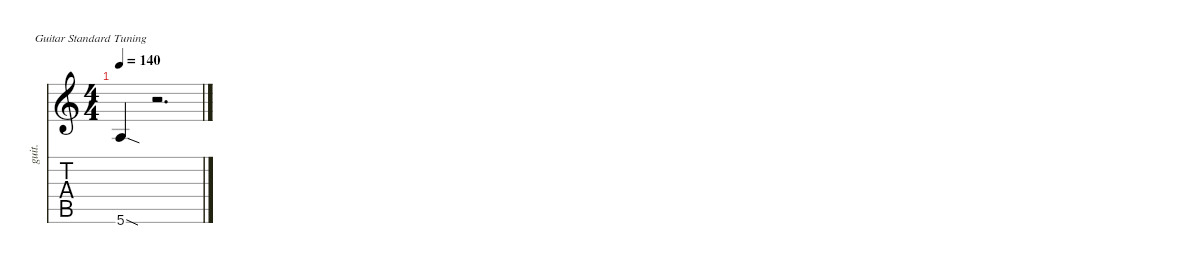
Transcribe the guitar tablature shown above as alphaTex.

\defaultSystemsLayout 4
\hideDynamics
\bracketExtendMode nobrackets
\otherSystemsTrackNameOrientation horizontal
\track ("Guitar1-bu" "guit.") {instrument acousticguitarnylon}
\staff {score tabs}
\tuning (E4 B3 G3 D3 A2 E2)
\ts (4 4)
\tempo 140
\clef g2
\ks aminor
5.6{sod t}.4{dy f beam Up} r.2{d beam Up}
